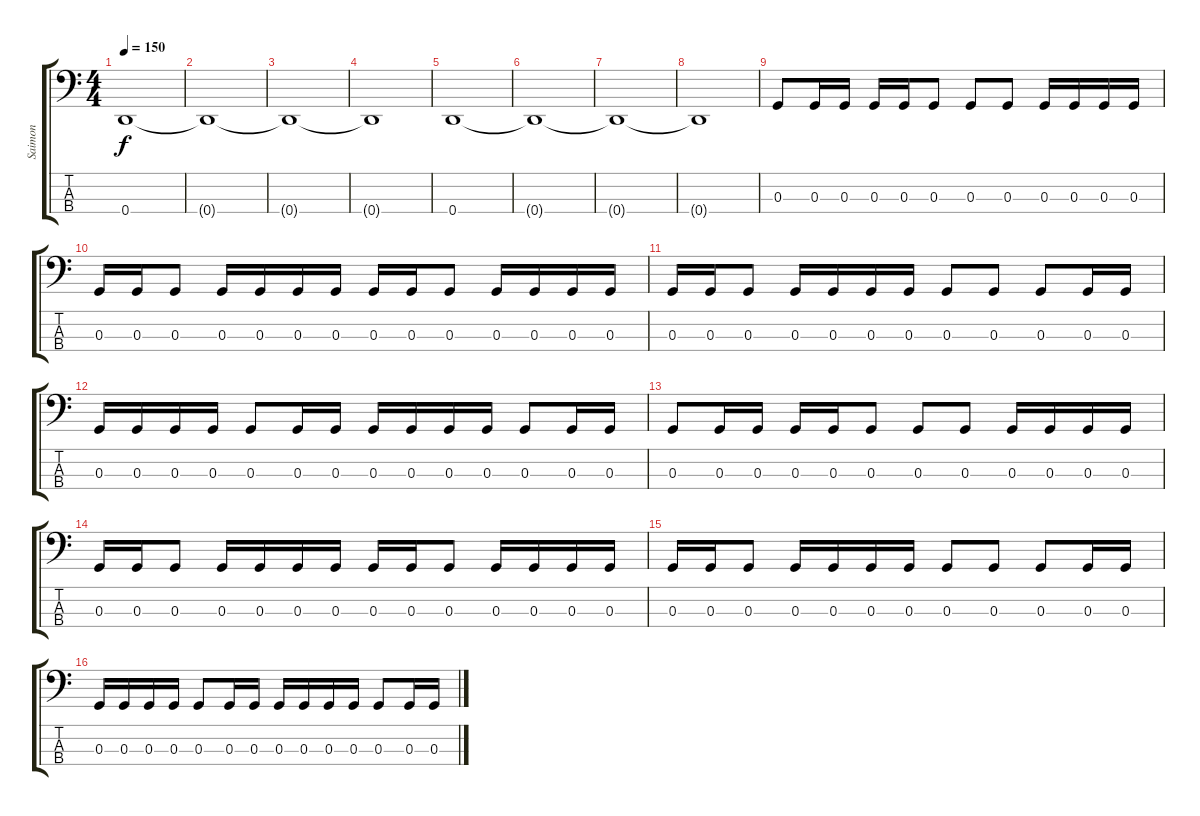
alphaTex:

\track ("Saimon" "Saimon") {instrument electricbasspick}
\staff {score tabs}
\tuning (F2 C2 G1 D1) {hide}
\ts (4 4)
\tempo 150
\clef f4
\ks c
0.4.1{dy f} |
0.4{t}.1 |
0.4{t}.1 |
0.4{t}.1 |
0.4.1 |
0.4{t}.1 |
0.4{t}.1 |
0.4{t}.1 |
0.3.8 0.3.16 0.3.16 0.3.16 0.3.16 0.3.8 0.3.8 0.3.8 0.3.16 0.3.16 0.3.16 0.3.16 |
0.3.16 0.3.16 0.3.8 0.3.16 0.3.16 0.3.16 0.3.16 0.3.16 0.3.16 0.3.8 0.3.16 0.3.16 0.3.16 0.3.16 |
0.3.16 0.3.16 0.3.8 0.3.16 0.3.16 0.3.16 0.3.16 0.3.8 0.3.8 0.3.8 0.3.16 0.3.16 |
0.3.16 0.3.16 0.3.16 0.3.16 0.3.8 0.3.16 0.3.16 0.3.16 0.3.16 0.3.16 0.3.16 0.3.8 0.3.16 0.3.16 |
0.3.8 0.3.16 0.3.16 0.3.16 0.3.16 0.3.8 0.3.8 0.3.8 0.3.16 0.3.16 0.3.16 0.3.16 |
0.3.16 0.3.16 0.3.8 0.3.16 0.3.16 0.3.16 0.3.16 0.3.16 0.3.16 0.3.8 0.3.16 0.3.16 0.3.16 0.3.16 |
0.3.16 0.3.16 0.3.8 0.3.16 0.3.16 0.3.16 0.3.16 0.3.8 0.3.8 0.3.8 0.3.16 0.3.16 |
0.3.16 0.3.16 0.3.16 0.3.16 0.3.8 0.3.16 0.3.16 0.3.16 0.3.16 0.3.16 0.3.16 0.3.8 0.3.16 0.3.16
